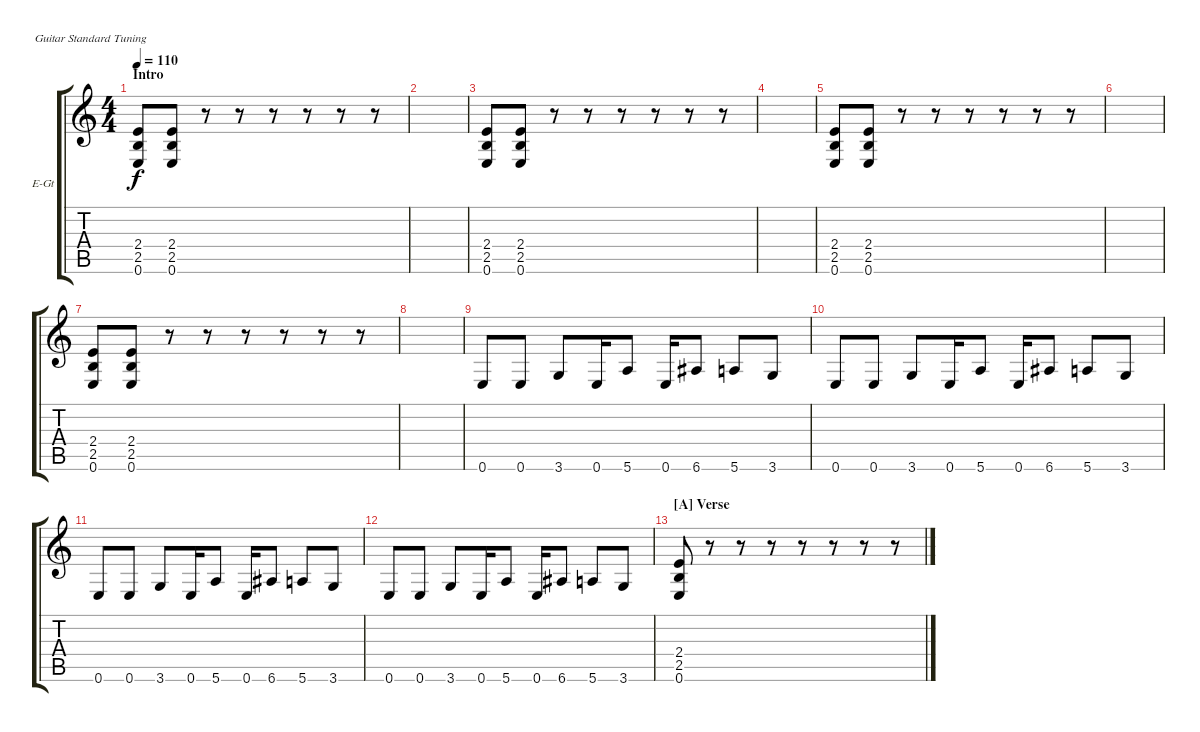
\defaultSystemsLayout 4
\bracketExtendMode groupsimilarinstruments
\firstSystemTrackNameOrientation horizontal
\otherSystemsTrackNameOrientation horizontal
\track ("Electric Guitar" "E-Gt") {instrument overdrivenguitar}
\staff {score tabs}
\tuning (E4 B3 G3 D3 A2 E2)
\ts (4 4)
\section ("" "Intro")
\tempo 110
\clef g2
\ks c
(0.6 2.5 2.4).8{dy f instrument overdrivenguitar} (0.6 2.5 2.4).8 r.8 r.8 r.8 r.8 r.8 r.8 |
|
(0.6 2.5 2.4).8 (0.6 2.5 2.4).8 r.8 r.8 r.8 r.8 r.8 r.8 |
|
(0.6 2.5 2.4).8 (0.6 2.5 2.4).8 r.8 r.8 r.8 r.8 r.8 r.8 |
|
(0.6 2.5 2.4).8 (0.6 2.5 2.4).8 r.8 r.8 r.8 r.8 r.8 r.8 |
|
0.6.8 0.6.8 3.6.8 0.6.16 5.6.8 0.6.16 6.6.8 5.6.8 3.6.8 |
0.6.8 0.6.8 3.6.8 0.6.16 5.6.8 0.6.16 6.6.8 5.6.8 3.6.8 |
0.6.8 0.6.8 3.6.8 0.6.16 5.6.8 0.6.16 6.6.8 5.6.8 3.6.8 |
0.6.8 0.6.8 3.6.8 0.6.16 5.6.8 0.6.16 6.6.8 5.6.8 3.6.8 |
\section ("A" "Verse")
(0.6 2.5 2.4).8 r.8 r.8 r.8 r.8 r.8 r.8 r.8
